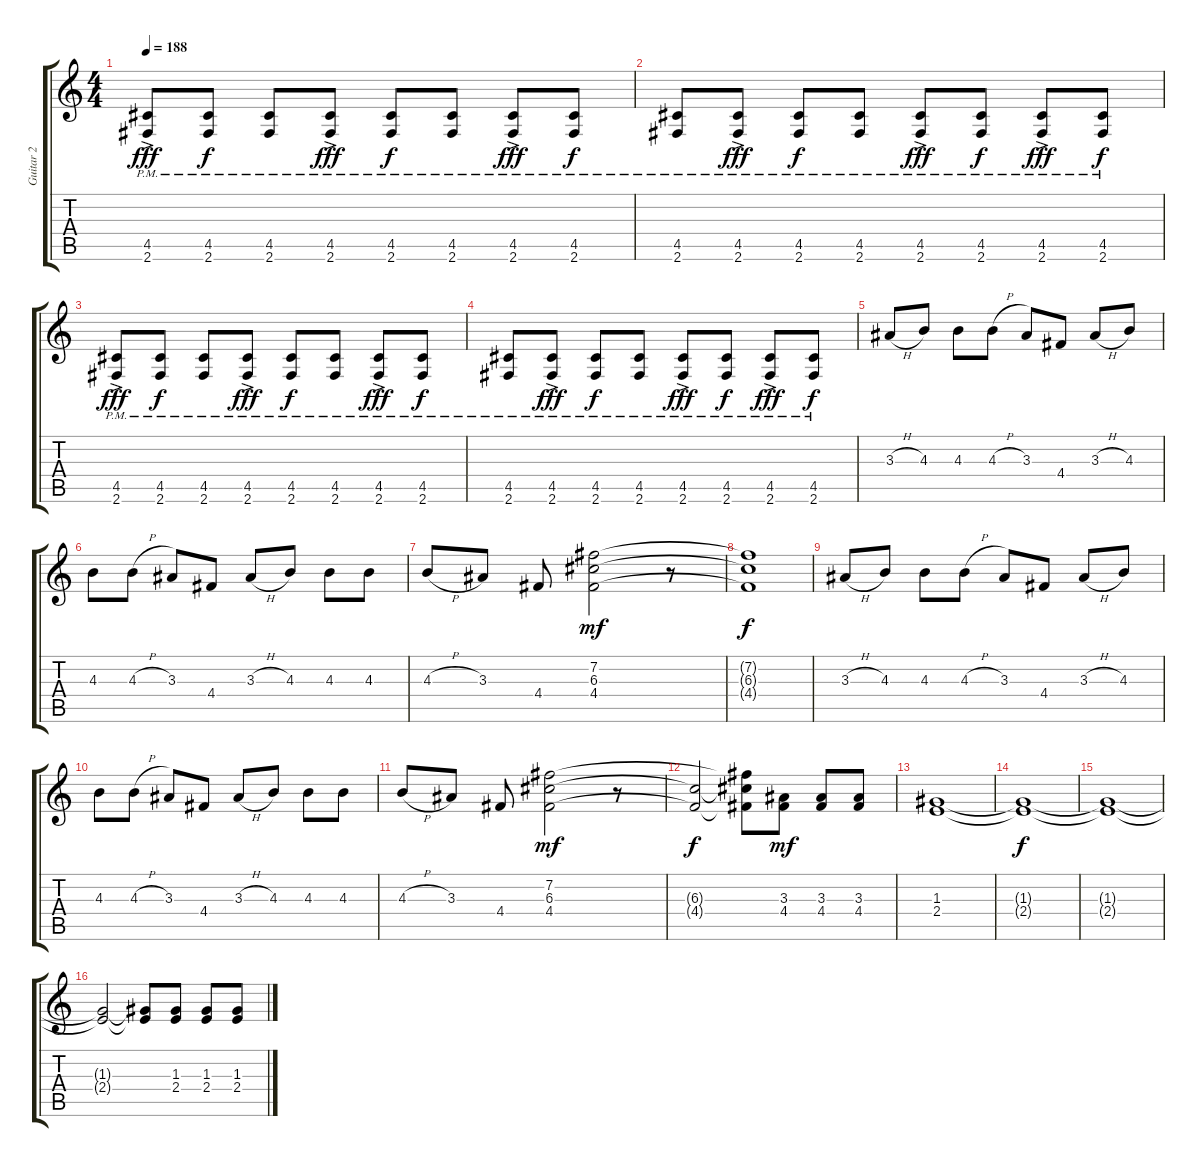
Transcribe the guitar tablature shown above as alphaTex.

\track ("Guitar 2" "Guitar 2") {instrument distortionguitar}
\staff {score tabs}
\tuning (E4 B3 G3 D3 A2 E2) {hide}
\ts (4 4)
\tempo 188
\clef g2
\ks c
(4.5{pm} 2.6{ac pm}).8{dy fff volume 8 instrument distortionguitar} (4.5{pm} 2.6{pm}).8{dy f} (4.5{pm} 2.6{pm}).8 (4.5{pm} 2.6{ac pm}).8{dy fff} (4.5{pm} 2.6{pm}).8{dy f} (4.5{pm} 2.6{pm}).8 (4.5{pm} 2.6{ac pm}).8{dy fff} (4.5{pm} 2.6{pm}).8{dy f} |
(4.5{pm} 2.6{pm}).8 (4.5{pm} 2.6{ac pm}).8{dy fff} (4.5{pm} 2.6{pm}).8{dy f} (4.5{pm} 2.6{pm}).8 (4.5{pm} 2.6{ac pm}).8{dy fff} (4.5{pm} 2.6{pm}).8{dy f} (4.5{pm} 2.6{ac pm}).8{dy fff} (4.5{pm} 2.6{pm}).8{dy f} |
(4.5{pm} 2.6{ac pm}).8{dy fff} (4.5{pm} 2.6{pm}).8{dy f} (4.5{pm} 2.6{pm}).8 (4.5{pm} 2.6{ac pm}).8{dy fff} (4.5{pm} 2.6{pm}).8{dy f} (4.5{pm} 2.6{pm}).8 (4.5{pm} 2.6{ac pm}).8{dy fff} (4.5{pm} 2.6{pm}).8{dy f} |
(4.5{pm} 2.6{pm}).8 (4.5{pm} 2.6{ac pm}).8{dy fff} (4.5{pm} 2.6{pm}).8{dy f} (4.5{pm} 2.6{pm}).8 (4.5{pm} 2.6{ac pm}).8{dy fff} (4.5{pm} 2.6{pm}).8{dy f} (4.5{pm} 2.6{ac pm}).8{dy fff} (4.5{pm} 2.6{pm}).8{dy f} |
3.3{h}.8{volume 12} 4.3.8 4.3.8 4.3{h}.8 3.3.8 4.4.8 3.3{h}.8 4.3.8 |
4.3.8 4.3{h}.8 3.3.8 4.4.8 3.3{h}.8 4.3.8 4.3.8 4.3.8 |
4.3{h}.8 3.3.8 4.4.8 (7.2 6.3 4.4).2{dy mf} r.8 |
(7.2{t} 6.3{t} 4.4{t}).1{dy f} |
3.3{h}.8 4.3.8 4.3.8 4.3{h}.8 3.3.8 4.4.8 3.3{h}.8 4.3.8 |
4.3.8 4.3{h}.8 3.3.8 4.4.8 3.3{h}.8 4.3.8 4.3.8 4.3.8 |
4.3{h}.8 3.3.8 4.4.8 (7.2 6.3 4.4).2{dy mf} r.8 |
(6.3{t} 4.4{t}).2{dy f} (7.2{t} 6.3{t} 4.4{t}).8 (3.3 4.4).8{dy mf} (3.3 4.4).8 (3.3 4.4).8 |
(1.3 2.4).1 |
(1.3{t} 2.4{t}).1{dy f volume 8} |
(1.3{t} 2.4{t}).1 |
(1.3{t} 2.4{t}).2 (1.3{t} 2.4{t}).8 (1.3 2.4).8{volume 12} (1.3 2.4).8 (1.3 2.4).8
